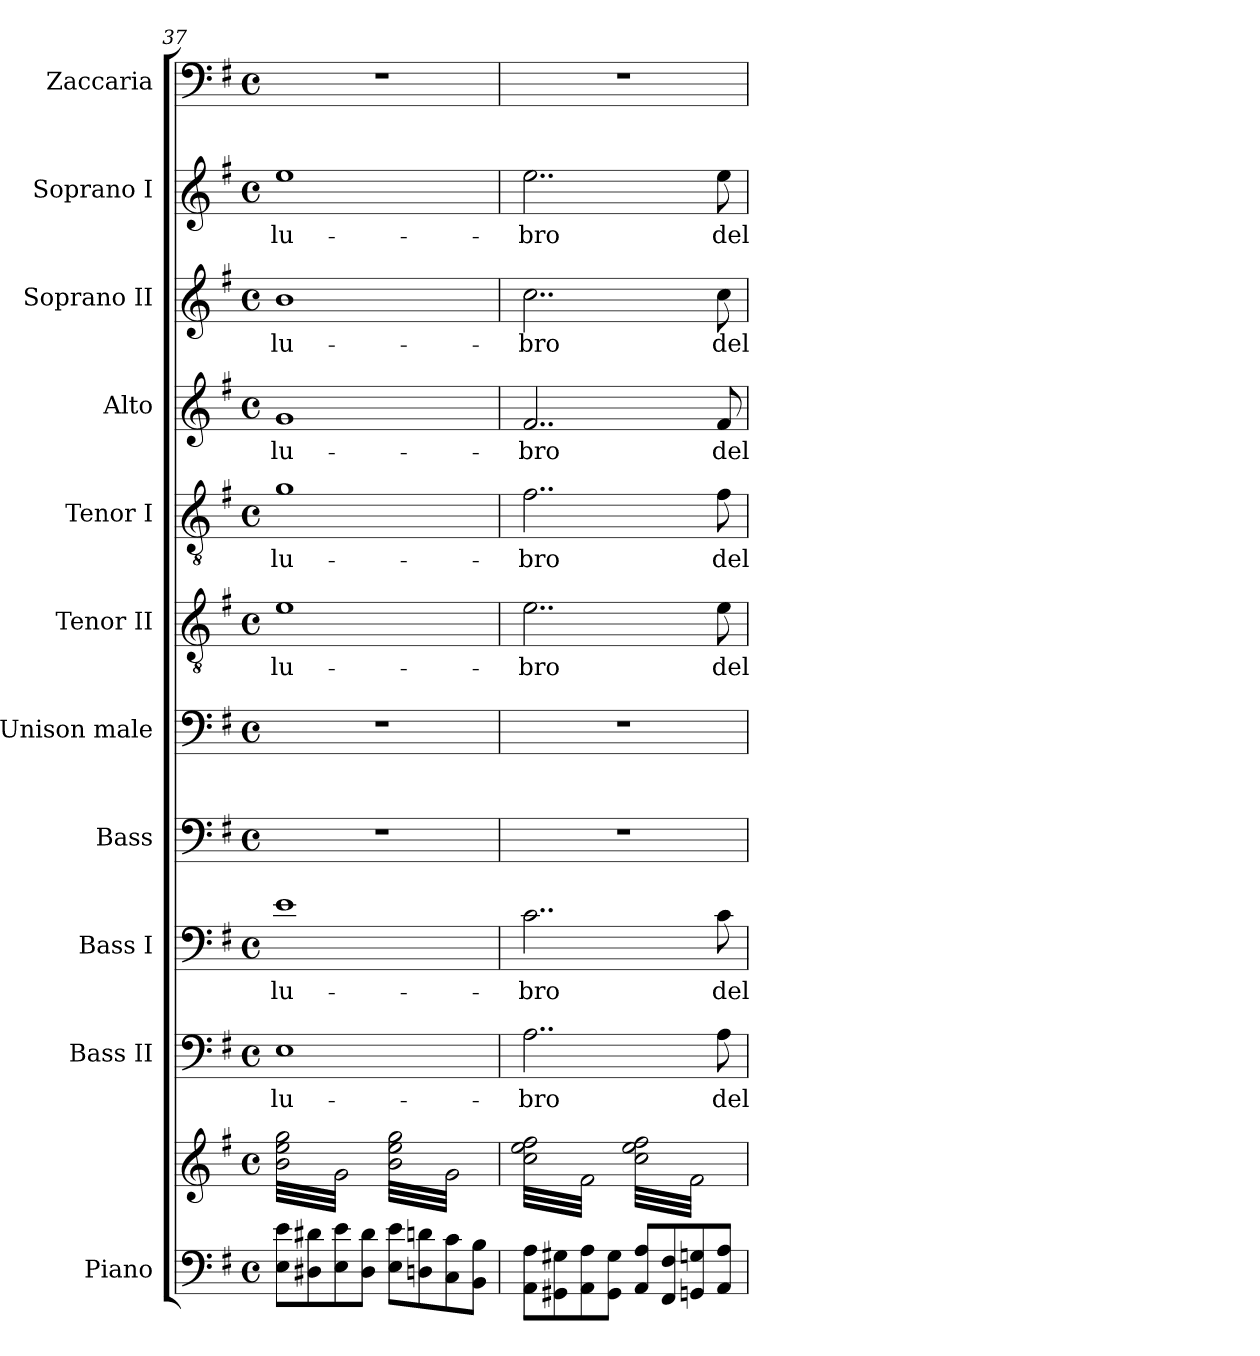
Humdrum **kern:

**kern	**kern	**kern	**text	**kern	**text	**kern	**kern	**kern	**text	**kern	**text	**kern	**text	**kern	**text	**kern	**text	**kern
*part11	*part11	*part10	*part10	*part9	*part9	*part8	*part7	*part6	*part6	*part5	*part5	*part4	*part4	*part3	*part3	*part2	*part2	*part1
*staff12	*staff11	*staff10	*staff10	*staff9	*staff9	*staff8	*staff7	*staff6	*staff6	*staff5	*staff5	*staff4	*staff4	*staff3	*staff3	*staff2	*staff2	*staff1
*I"Piano	*	*I"Bass II	*	*I"Bass I	*	*I"Bass	*I"Unison male	*I"Tenor II	*	*I"Tenor I	*	*I"Alto	*	*I"Soprano II	*	*I"Soprano I	*	*I"Zaccaria
*I'Pno.	*	*I'B.II	*	*I'B.I	*	*I'B.	*I'Uni.m	*I'T.II	*	*I'T.I	*	*I'A.	*	*I'S.II	*	*I'S.I	*	*I'Zac.
*clefF4	*clefG2	*clefF4	*	*clefF4	*	*clefF4	*clefF4	*clefGv2	*	*clefGv2	*	*clefG2	*	*clefG2	*	*clefG2	*	*clefF4
*k[f#]	*k[f#]	*k[f#]	*	*k[f#]	*	*k[f#]	*k[f#]	*k[f#]	*	*k[f#]	*	*k[f#]	*	*k[f#]	*	*k[f#]	*	*k[f#]
*M4/4	*M4/4	*M4/4	*	*M4/4	*	*M4/4	*M4/4	*M4/4	*	*M4/4	*	*M4/4	*	*M4/4	*	*M4/4	*	*M4/4
*met(c)	*met(c)	*met(c)	*	*met(c)	*	*met(c)	*met(c)	*met(c)	*	*met(c)	*	*met(c)	*	*met(c)	*	*met(c)	*	*met(c)
=37	=37	=37	=37	=37	=37	=37	=37	=37	=37	=37	=37	=37	=37	=37	=37	=37	=37	=37
!	!	!	!LO:LY:b	!	!LO:LY:b	!	!	!	!LO:LY:b	!	!LO:LY:b	!	!LO:LY:b	!	!LO:LY:b	!	!LO:LY:b	!
*	*tremolo	*	*	*	*	*	*	*	*	*	*	*	*	*	*	*	*	*
8E\ 8e\L	32b\ 32ee\ 32gg\LLL	1E	-lu-	1e	-lu-	1r	1r	1e	-lu-	1g	-lu-	1g	-lu-	1b	-lu-	1ee	-lu-	1r
.	32g/	.	.	.	.	.	.	.	.	.	.	.	.	.	.	.	.	.
.	32b\ 32ee\ 32gg\	.	.	.	.	.	.	.	.	.	.	.	.	.	.	.	.	.
.	32g/	.	.	.	.	.	.	.	.	.	.	.	.	.	.	.	.	.
8D#X\ 8d#X\	32b\ 32ee\ 32gg\	.	.	.	.	.	.	.	.	.	.	.	.	.	.	.	.	.
.	32g/	.	.	.	.	.	.	.	.	.	.	.	.	.	.	.	.	.
.	32b\ 32ee\ 32gg\	.	.	.	.	.	.	.	.	.	.	.	.	.	.	.	.	.
.	32g/	.	.	.	.	.	.	.	.	.	.	.	.	.	.	.	.	.
8E\ 8e\	32b\ 32ee\ 32gg\	.	.	.	.	.	.	.	.	.	.	.	.	.	.	.	.	.
.	32g/	.	.	.	.	.	.	.	.	.	.	.	.	.	.	.	.	.
.	32b\ 32ee\ 32gg\	.	.	.	.	.	.	.	.	.	.	.	.	.	.	.	.	.
.	32g/	.	.	.	.	.	.	.	.	.	.	.	.	.	.	.	.	.
8D#\ 8d#\J	32b\ 32ee\ 32gg\	.	.	.	.	.	.	.	.	.	.	.	.	.	.	.	.	.
.	32g/	.	.	.	.	.	.	.	.	.	.	.	.	.	.	.	.	.
.	32b\ 32ee\ 32gg\	.	.	.	.	.	.	.	.	.	.	.	.	.	.	.	.	.
.	32g/JJJ	.	.	.	.	.	.	.	.	.	.	.	.	.	.	.	.	.
8E\ 8e\L	32b\ 32ee\ 32gg\LLL	.	.	.	.	.	.	.	.	.	.	.	.	.	.	.	.	.
.	32g/	.	.	.	.	.	.	.	.	.	.	.	.	.	.	.	.	.
.	32b\ 32ee\ 32gg\	.	.	.	.	.	.	.	.	.	.	.	.	.	.	.	.	.
.	32g/	.	.	.	.	.	.	.	.	.	.	.	.	.	.	.	.	.
8Dn\ 8dn\	32b\ 32ee\ 32gg\	.	.	.	.	.	.	.	.	.	.	.	.	.	.	.	.	.
.	32g/	.	.	.	.	.	.	.	.	.	.	.	.	.	.	.	.	.
.	32b\ 32ee\ 32gg\	.	.	.	.	.	.	.	.	.	.	.	.	.	.	.	.	.
.	32g/	.	.	.	.	.	.	.	.	.	.	.	.	.	.	.	.	.
8C\ 8c\	32b\ 32ee\ 32gg\	.	.	.	.	.	.	.	.	.	.	.	.	.	.	.	.	.
.	32g/	.	.	.	.	.	.	.	.	.	.	.	.	.	.	.	.	.
.	32b\ 32ee\ 32gg\	.	.	.	.	.	.	.	.	.	.	.	.	.	.	.	.	.
.	32g/	.	.	.	.	.	.	.	.	.	.	.	.	.	.	.	.	.
8BB\ 8B\J	32b\ 32ee\ 32gg\	.	.	.	.	.	.	.	.	.	.	.	.	.	.	.	.	.
.	32g/	.	.	.	.	.	.	.	.	.	.	.	.	.	.	.	.	.
.	32b\ 32ee\ 32gg\	.	.	.	.	.	.	.	.	.	.	.	.	.	.	.	.	.
.	32g/JJJ	.	.	.	.	.	.	.	.	.	.	.	.	.	.	.	.	.
=38	=38	=38	=38	=38	=38	=38	=38	=38	=38	=38	=38	=38	=38	=38	=38	=38	=38	=38
!	!	!	!LO:LY:b	!	!LO:LY:b	!	!	!	!LO:LY:b	!	!LO:LY:b	!	!LO:LY:b	!	!LO:LY:b	!	!LO:LY:b	!
8AA\ 8A\L	32cc\ 32ee\ 32ff#\LLL	2..A\	-bro	2..c\	-bro	1r	1r	2..e\	-bro	2..f#\	-bro	2..f#/	-bro	2..cc\	-bro	2..ee\	-bro	1r
.	32f#/	.	.	.	.	.	.	.	.	.	.	.	.	.	.	.	.	.
.	32cc\ 32ee\ 32ff#\	.	.	.	.	.	.	.	.	.	.	.	.	.	.	.	.	.
.	32f#/	.	.	.	.	.	.	.	.	.	.	.	.	.	.	.	.	.
8GG#X\ 8G#X\	32cc\ 32ee\ 32ff#\	.	.	.	.	.	.	.	.	.	.	.	.	.	.	.	.	.
.	32f#/	.	.	.	.	.	.	.	.	.	.	.	.	.	.	.	.	.
.	32cc\ 32ee\ 32ff#\	.	.	.	.	.	.	.	.	.	.	.	.	.	.	.	.	.
.	32f#/	.	.	.	.	.	.	.	.	.	.	.	.	.	.	.	.	.
8AA\ 8A\	32cc\ 32ee\ 32ff#\	.	.	.	.	.	.	.	.	.	.	.	.	.	.	.	.	.
.	32f#/	.	.	.	.	.	.	.	.	.	.	.	.	.	.	.	.	.
.	32cc\ 32ee\ 32ff#\	.	.	.	.	.	.	.	.	.	.	.	.	.	.	.	.	.
.	32f#/	.	.	.	.	.	.	.	.	.	.	.	.	.	.	.	.	.
8GG#\ 8G#\J	32cc\ 32ee\ 32ff#\	.	.	.	.	.	.	.	.	.	.	.	.	.	.	.	.	.
.	32f#/	.	.	.	.	.	.	.	.	.	.	.	.	.	.	.	.	.
.	32cc\ 32ee\ 32ff#\	.	.	.	.	.	.	.	.	.	.	.	.	.	.	.	.	.
.	32f#/JJJ	.	.	.	.	.	.	.	.	.	.	.	.	.	.	.	.	.
8AA/ 8A/L	32cc\ 32ee\ 32ff#\LLL	.	.	.	.	.	.	.	.	.	.	.	.	.	.	.	.	.
.	32f#/	.	.	.	.	.	.	.	.	.	.	.	.	.	.	.	.	.
.	32cc\ 32ee\ 32ff#\	.	.	.	.	.	.	.	.	.	.	.	.	.	.	.	.	.
.	32f#/	.	.	.	.	.	.	.	.	.	.	.	.	.	.	.	.	.
8FF#/ 8F#/	32cc\ 32ee\ 32ff#\	.	.	.	.	.	.	.	.	.	.	.	.	.	.	.	.	.
.	32f#/	.	.	.	.	.	.	.	.	.	.	.	.	.	.	.	.	.
.	32cc\ 32ee\ 32ff#\	.	.	.	.	.	.	.	.	.	.	.	.	.	.	.	.	.
.	32f#/	.	.	.	.	.	.	.	.	.	.	.	.	.	.	.	.	.
8GGn/ 8Gn/	32cc\ 32ee\ 32ff#\	.	.	.	.	.	.	.	.	.	.	.	.	.	.	.	.	.
.	32f#/	.	.	.	.	.	.	.	.	.	.	.	.	.	.	.	.	.
.	32cc\ 32ee\ 32ff#\	.	.	.	.	.	.	.	.	.	.	.	.	.	.	.	.	.
.	32f#/	.	.	.	.	.	.	.	.	.	.	.	.	.	.	.	.	.
!	!	!	!LO:LY:b	!	!LO:LY:b	!	!	!	!LO:LY:b	!	!LO:LY:b	!	!LO:LY:b	!	!LO:LY:b	!	!LO:LY:b	!
8AA/ 8A/J	32cc\ 32ee\ 32ff#\	8A\	del	8c\	del	.	.	8e\	del	8f#\	del	8f#/	del	8cc\	del	8ee\	del	.
.	32f#/	.	.	.	.	.	.	.	.	.	.	.	.	.	.	.	.	.
.	32cc\ 32ee\ 32ff#\	.	.	.	.	.	.	.	.	.	.	.	.	.	.	.	.	.
.	32f#/JJJ	.	.	.	.	.	.	.	.	.	.	.	.	.	.	.	.	.
*	*Xtremolo	*	*	*	*	*	*	*	*	*	*	*	*	*	*	*	*	*
.	.	.	.	.	.	.	.	.	.	.	.	.	.	.	.	.	.	.
.	.	.	.	.	.	.	.	.	.	.	.	.	.	.	.	.	.	.
.	.	.	.	.	.	.	.	.	.	.	.	.	.	.	.	.	.	.
.	.	.	.	.	.	.	.	.	.	.	.	.	.	.	.	.	.	.
.	.	.	.	.	.	.	.	.	.	.	.	.	.	.	.	.	.	.
.	.	.	.	.	.	.	.	.	.	.	.	.	.	.	.	.	.	.
.	.	.	.	.	.	.	.	.	.	.	.	.	.	.	.	.	.	.
.	.	.	.	.	.	.	.	.	.	.	.	.	.	.	.	.	.	.
=	=	=	=	=	=	=	=	=	=	=	=	=	=	=	=	=	=	=
*-	*-	*-	*-	*-	*-	*-	*-	*-	*-	*-	*-	*-	*-	*-	*-	*-	*-	*-
